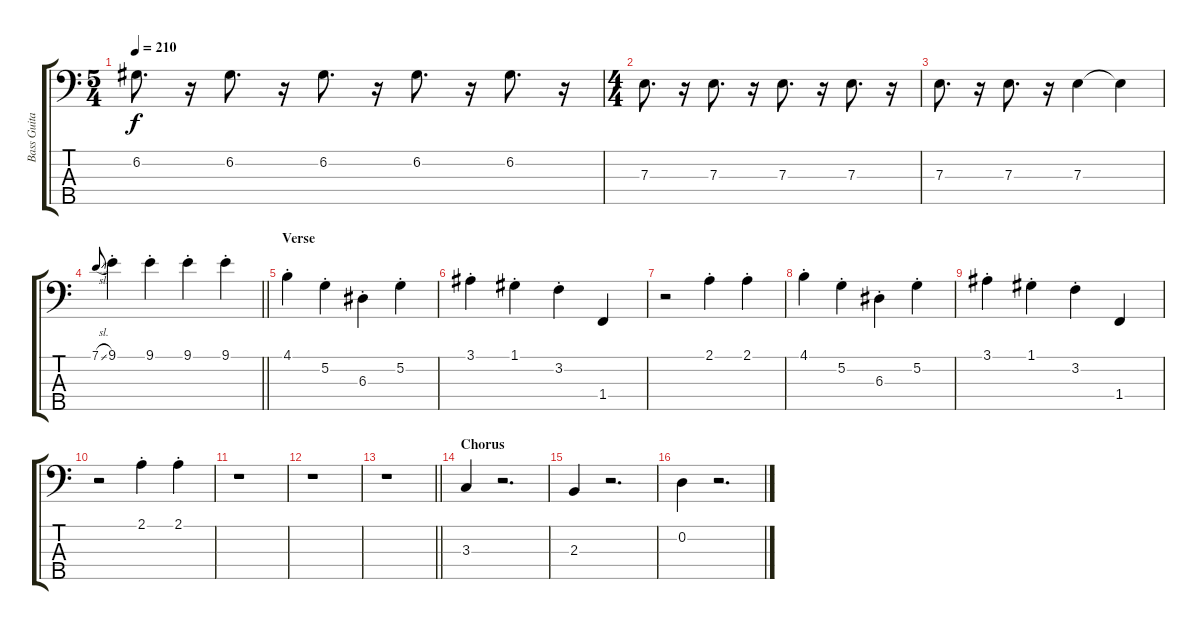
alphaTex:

\track ("Bass Guitar" "Bass Guita") {instrument electricbasspick}
\staff {score tabs}
\tuning (G2 D2 A1 E1 B0) {hide}
\ts (5 4)
\tempo 210
\clef f4
\ks c
6.2.8{d dy f} r.16 6.2.8{d} r.16 6.2.8{d} r.16 6.2.8{d} r.16 6.2.8{d} r.16 |
\ts (4 4)
7.3.8{d} r.16 7.3.8{d} r.16 7.3.8{d} r.16 7.3.8{d} r.16 |
7.3.8{d} r.16 7.3.8{d} r.16 7.3.4 7.3{t}.4 |
\barLineRight lightlight
7.1{sl}.8{gr onbeat} 9.1{st}.4 9.1{st}.4 9.1{st}.4 9.1{st}.4 |
\section ("" "Verse")
4.1{st}.4 5.2{st}.4 6.3{st}.4 5.2{st}.4 |
3.1{st}.4 1.1{st}.4 3.2{st}.4 1.4.4 |
r.2 2.1{st}.4 2.1{st}.4 |
4.1{st}.4 5.2{st}.4 6.3{st}.4 5.2{st}.4 |
3.1{st}.4 1.1{st}.4 3.2{st}.4 1.4.4 |
r.2 2.1{st}.4 2.1{st}.4 |
r.1 |
r.1 |
\barLineRight lightlight
r.1 |
\section ("" "Chorus")
3.3.4 r.2{d} |
2.3.4 r.2{d} |
0.2.4 r.2{d}
